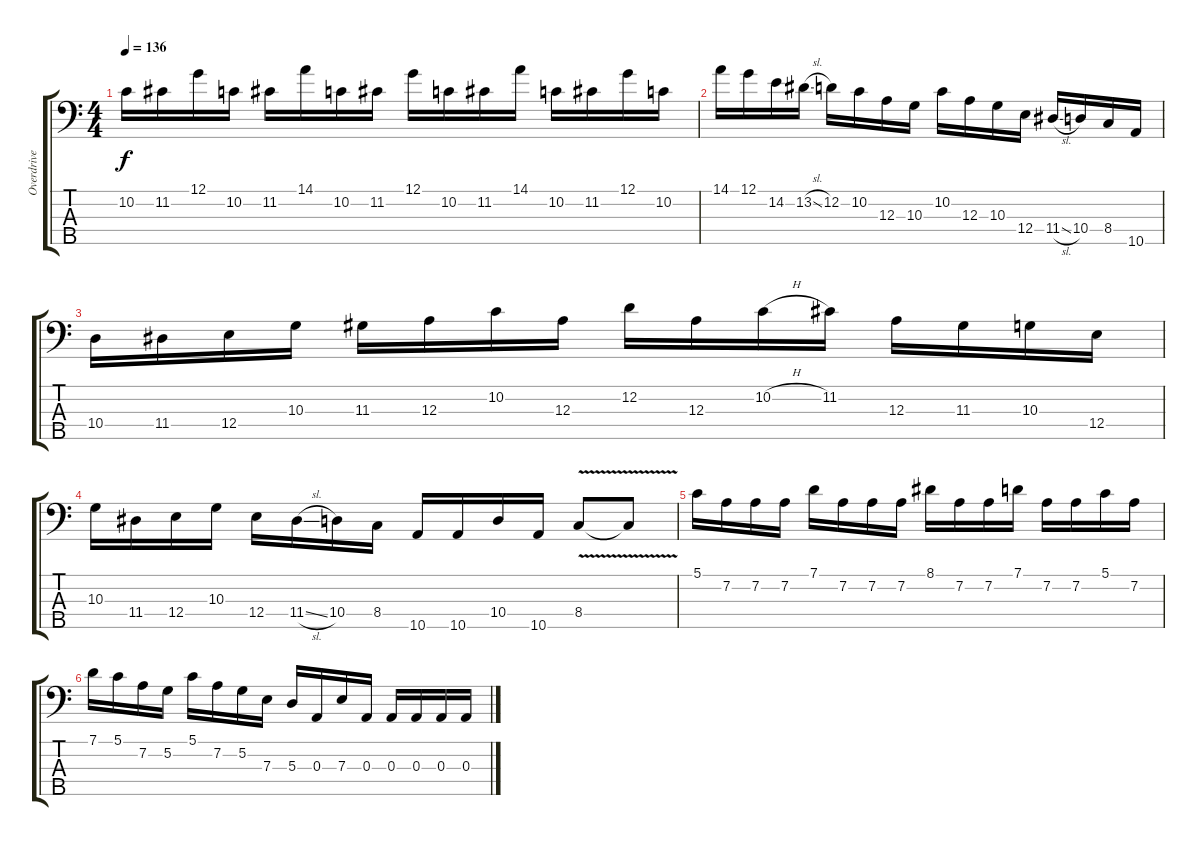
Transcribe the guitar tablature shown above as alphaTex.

\track ("Overdrive" "Overdrive") {instrument overdrivenguitar}
\staff {score tabs}
\tuning (G2 D2 A1 E1 B0) {hide}
\ts (4 4)
\tempo 136
\clef f4
\ks c
10.2.16{dy f} 11.2.16 12.1.16 10.2.16 11.2.16 14.1.16 10.2.16 11.2.16 12.1.16 10.2.16 11.2.16 14.1.16 10.2.16 11.2.16 12.1.16 10.2.16 |
14.1.16 12.1.16 14.2.16 13.2{sl}.16 12.2.16 10.2.16 12.3.16 10.3.16 10.2.16 12.3.16 10.3.16 12.4.16 11.4{sl}.16 10.4.16 8.4.16 10.5.16 |
10.4.16 11.4.16 12.4.16 10.3.16 11.3.16 12.3.16 10.2.16 12.3.16 12.2.16 12.3.16 10.2{h}.16 11.2.16 12.3.16 11.3.16 10.3.16 12.4.16 |
10.3.16 11.4.16 12.4.16 10.3.16 12.4.16 11.4{sl}.16 10.4.16 8.4.16 10.5.16 10.5.16 10.4.16 10.5.16 8.4{v}.8 8.4{t}.8 |
5.1.16 7.2.16 7.2.16 7.2.16 7.1.16 7.2.16 7.2.16 7.2.16 8.1.16 7.2.16 7.2.16 7.1.16 7.2.16 7.2.16 5.1.16 7.2.16 |
7.1.16 5.1.16 7.2.16 5.2.16 5.1.16 7.2.16 5.2.16 7.3.16 5.3.16 0.3.16 7.3.16 0.3.16 0.3.16 0.3.16 0.3.16 0.3.16
